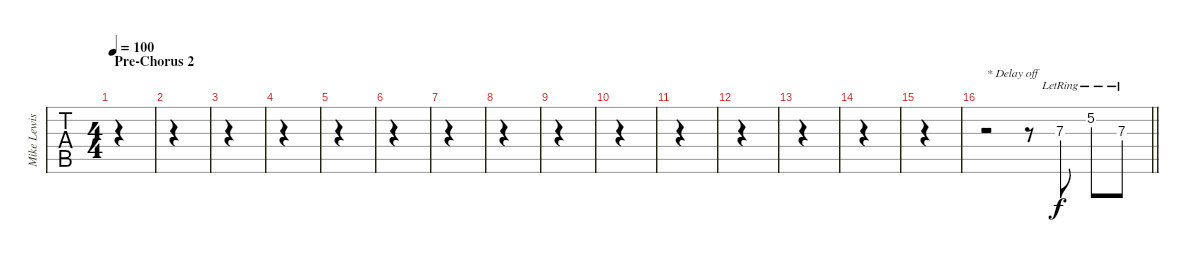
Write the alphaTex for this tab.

\track ("Mike Lewis | Rhy." "Mike Lewis") {instrument electricguitarclean}
\staff {tabs}
\tuning (E4 B3 G3 D3 A2 D2) {hide}
\ts (4 4)
\section ("" "Pre-Chorus 2")
\tempo 100
\clef g2
\ks c
|
|
|
|
|
|
|
|
|
|
|
|
|
|
|
\barLineRight lightlight
r.2{txt "* Delay off"} r.8 7.3{lr}.8{dy f} 5.2{lr}.8 7.3{lr}.8
